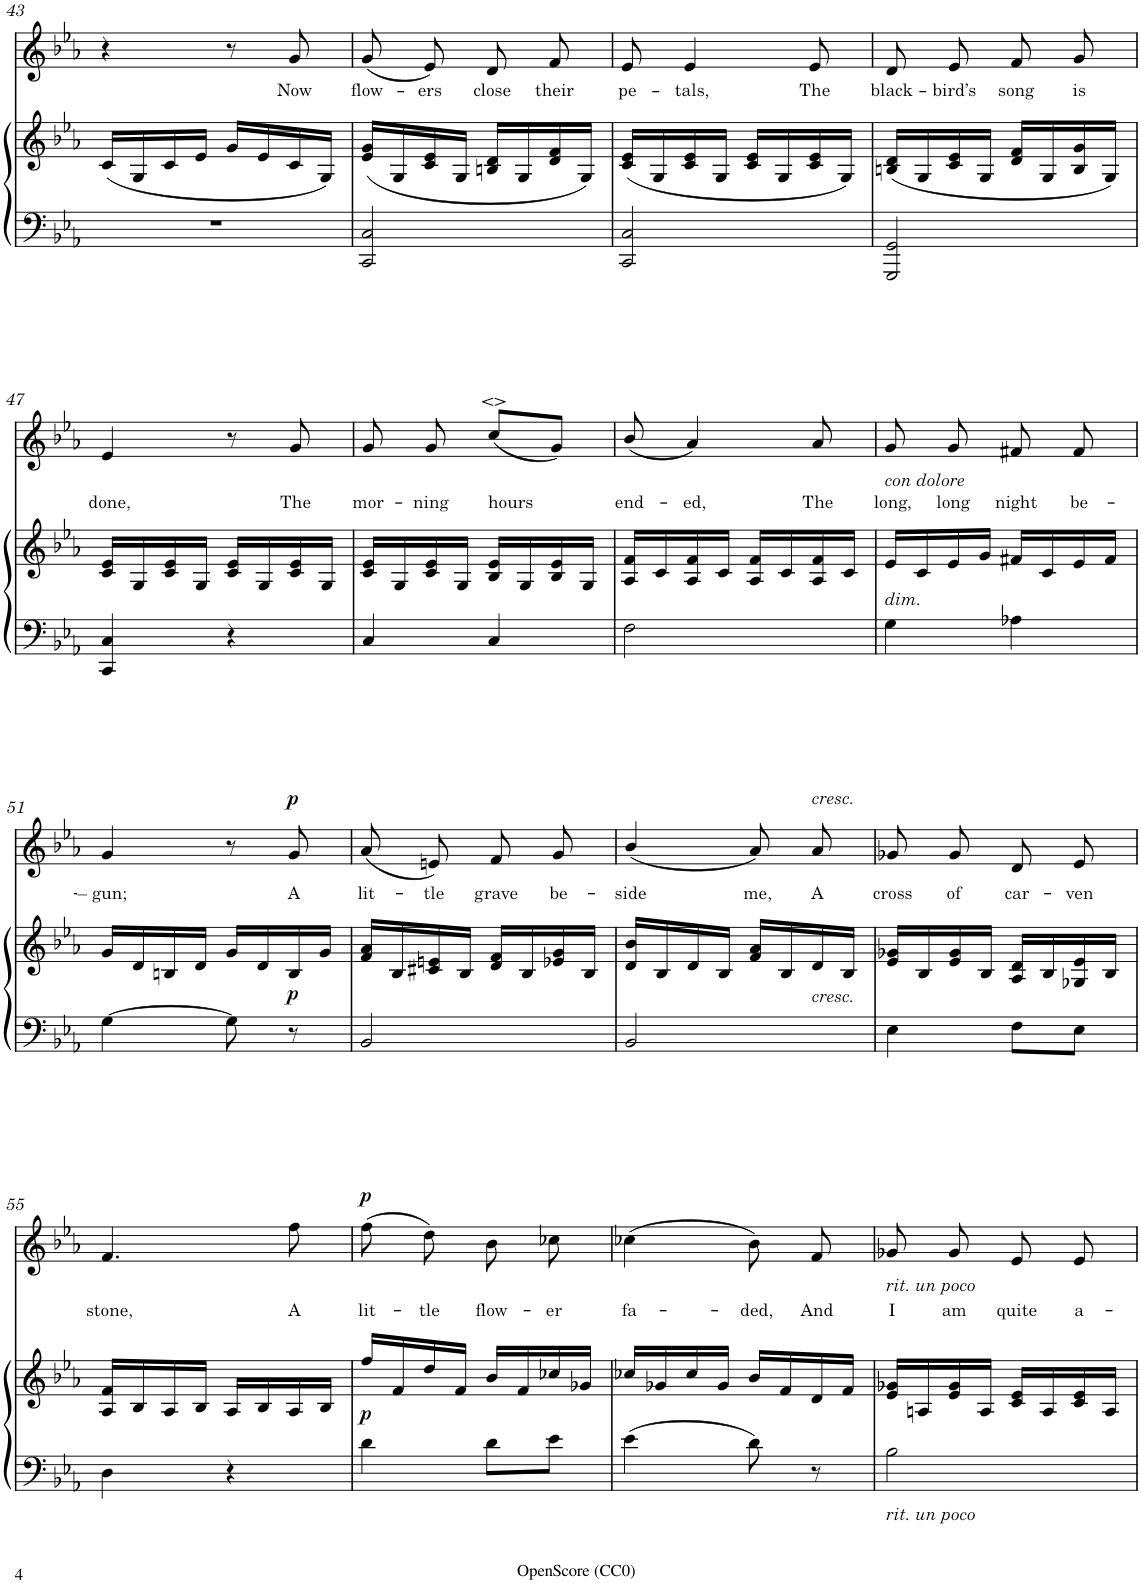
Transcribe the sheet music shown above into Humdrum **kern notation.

**kern	**kern	**dynam	**kern	**text	**dynam
*part2	*part2	*part2	*part1	*part1	*part1
*staff3	*staff2	*staff2/3	*staff1	*staff1	*staff1
*I"Piano	*	*	*I"Voice	*	*
*I'Pno	*	*	*	*	*
!!LO:PB:g=z
*clefF4	*clefG2	*	*clefG2	*	*
*k[b-e-a-]	*k[b-e-a-]	*	*k[b-e-a-]	*	*
*M2/4	*M2/4	*	*M2/4	*	*
=43	=43	=43	=43	=43	=43
2r	(16c/LL	.	4r	.	.
.	16G/	.	.	.	.
.	16c/	.	.	.	.
.	16e-/JJ	.	.	.	.
.	16g/LL	.	8r	.	.
.	16e-/	.	.	.	.
!	!	!	!	!LO:LY:b	!
.	16c/	.	8g/	Now	.
.	16G/JJ)	.	.	.	.
=44	=44	=44	=44	=44	=44
!	!	!	!	!LO:LY:b	!
2CC/ 2C/	(16e-/ 16g/LL	.	(8g/	flow-	.
.	16G/	.	.	.	.
!	!	!	!	!LO:LY:b	!
.	16c/ 16e-/	.	8e-/)	-ers	.
.	16G/JJ	.	.	.	.
!	!	!	!	!LO:LY:b	!
.	16Bn/ 16d/LL	.	8d/	close	.
.	16G/	.	.	.	.
!	!	!	!	!LO:LY:b	!
.	16d/ 16f/	.	8f/	their	.
.	16G/JJ)	.	.	.	.
=45	=45	=45	=45	=45	=45
!	!	!	!	!LO:LY:b	!
2CC/ 2C/	(16c/ 16e-/LL	.	8e-/	pe-	.
.	16G/	.	.	.	.
!	!	!	!	!LO:LY:b	!
.	16c/ 16e-/	.	4e-/	-tals,	.
.	16G/JJ	.	.	.	.
.	16c/ 16e-/LL	.	.	.	.
.	16G/	.	.	.	.
!	!	!	!	!LO:LY:b	!
.	16c/ 16e-/	.	8e-/	The	.
.	16G/JJ)	.	.	.	.
=46	=46	=46	=46	=46	=46
!	!	!	!	!LO:LY:b	!
2GGG/ 2GG/	(16Bn/ 16d/LL	.	8d/	black-	.
.	16G/	.	.	.	.
!	!	!	!	!LO:LY:b	!
.	16c/ 16e-/	.	8e-/	-bird’s	.
.	16G/JJ	.	.	.	.
!	!	!	!	!LO:LY:b	!
.	16d/ 16f/LL	.	8f/	song	.
.	16G/	.	.	.	.
!	!	!	!	!LO:LY:b	!
.	16B/ 16g/	.	8g/	is	.
.	16G/JJ)	.	.	.	.
!!LO:LB:g=z
=47	=47	=47	=47	=47	=47
!	!	!	!	!LO:LY:b	!
4CC/ 4C/	16c/ 16e-/LL	.	4e-/	done,	.
.	16G/	.	.	.	.
.	16c/ 16e-/	.	.	.	.
.	16G/JJ	.	.	.	.
4r	16c/ 16e-/LL	.	8r	.	.
.	16G/	.	.	.	.
!	!	!	!	!LO:LY:b	!
.	16c/ 16e-/	.	8g/	The	.
.	16G/JJ	.	.	.	.
=48	=48	=48	=48	=48	=48
!	!	!	!	!LO:LY:b	!
4C/	16c/ 16e-/LL	.	8g/	mor-	.
.	16G/	.	.	.	.
!	!	!	!	!LO:LY:b	!
.	16c/ 16e-/	.	8g/	-ning	.
.	16G/JJ	.	.	.	.
!	!	!	!	!LO:LY:b	!
4C/	16B-/ 16e-/LL	.	(8cc/L	hours	.
.	16G/	.	.	.	.
.	16B-/ 16e-/	.	8g/J)	.	.
.	16G/JJ	.	.	.	.
=49	=49	=49	=49	=49	=49
!	!	!	!	!LO:LY:b	!
2F\	16A-/ 16f/LL	.	(8b-/	end-	.
.	16c/	.	.	.	.
!	!	!	!	!LO:LY:b	!
.	16A-/ 16f/	.	4a-/)	-ed,	.
.	16c/JJ	.	.	.	.
.	16A-/ 16f/LL	.	.	.	.
.	16c/	.	.	.	.
!	!	!	!	!LO:LY:b	!
.	16A-/ 16f/	.	8a-/	The	.
.	16c/JJ	.	.	.	.
=50	=50	=50	=50	=50	=50
!	!	!	!LO:TX:b:i:t=con dolore	!	!
!	!LO:TX:b:i:t=dim.	!	!	!	!
!	!	!	!	!LO:LY:b	!
4G\	16e-/LL	.	8g/	long,	.
.	16c/	.	.	.	.
!	!	!	!	!LO:LY:b	!
.	16e-/	.	8g/	long	.
.	16g/JJ	.	.	.	.
!	!	!	!	!LO:LY:b	!
4A-X\	16f#X/LL	.	8f#X/	night	.
.	16c/	.	.	.	.
!	!	!	!	!LO:LY:b	!
.	16e-/	.	8f#/	be-	.
.	16f#/JJ	.	.	.	.
!!LO:LB:g=z
=51	=51	=51	=51	=51	=51
!	!	!	!	!LO:LY:b	!
[4G\	16g/LL	.	4g/	-– gun;	.
.	16d/	.	.	.	.
.	16Bn/	.	.	.	.
.	16d/JJ	.	.	.	.
8G\]	16g/LL	.	8r	.	.
.	16d/	.	.	.	.
!	!	!LO:DY:b	!	!LO:LY:b	!LO:DY:a
8r	16B/	p	8g/	A	p
.	16g/JJ	.	.	.	.
=52	=52	=52	=52	=52	=52
!	!	!	!	!LO:LY:b	!
2BB-/	16f/ 16a-/LL	.	(8a-/	lit-	.
.	16B-/	.	.	.	.
!	!	!	!	!LO:LY:b	!
.	16c#X/ 16en/	.	8en/)	-tle	.
.	16B-/JJ	.	.	.	.
!	!	!	!	!LO:LY:b	!
.	16d/ 16f/LL	.	8f/	grave	.
.	16B-/	.	.	.	.
!	!	!	!	!LO:LY:b	!
.	16e-X/ 16g/	.	8g/	be-	.
.	16B-/JJ	.	.	.	.
=53	=53	=53	=53	=53	=53
!	!	!	!	!LO:LY:b	!
2BB-/	16d/ 16b-/LL	.	(<4b-/	-side	.
.	16B-/	.	.	.	.
.	16d/	.	.	.	.
.	16B-/JJ	.	.	.	.
!	!	!	!	!LO:LY:b	!
.	16f/ 16a-/LL	.	8a-/)	me,	.
.	16B-/	.	.	.	.
!	!	!	!LO:TX:a:i:t=cresc.	!	!
!	!LO:TX:b:i:t=cresc.	!	!	!	!
!	!	!	!	!LO:LY:b	!
.	16d/	.	8a-/	A	.
.	16B-/JJ	.	.	.	.
=54	=54	=54	=54	=54	=54
!	!	!	!	!LO:LY:b	!
4E-\	16e-/ 16g-X/LL	.	8g-X/	cross	.
.	16B-/	.	.	.	.
!	!	!	!	!LO:LY:b	!
.	16e-/ 16g-/	.	8g-/	of	.
.	16B-/JJ	.	.	.	.
!	!	!	!	!LO:LY:b	!
8F\L	16A-/ 16d/LL	.	8d/	car-	.
.	16B-/	.	.	.	.
!	!	!	!	!LO:LY:b	!
8E-\J	16G-X/ 16e-/	.	8e-/	-ven	.
.	16B-/JJ	.	.	.	.
!!LO:LB:g=z
=55	=55	=55	=55	=55	=55
!	!	!	!	!LO:LY:b	!
4D\	16A-/ 16f/LL	.	4.f/	stone,	.
.	16B-/	.	.	.	.
.	16A-/	.	.	.	.
.	16B-/JJ	.	.	.	.
4r	16A-/LL	.	.	.	.
.	16B-/	.	.	.	.
!	!	!	!	!LO:LY:b	!
.	16A-/	.	8ff\	A	.
.	16B-/JJ	.	.	.	.
=56	=56	=56	=56	=56	=56
!	!	!LO:DY:b	!	!LO:LY:b	!LO:DY:a
4d\	16ff/LL	p	(8ff\	lit-	p
.	16f/	.	.	.	.
!	!	!	!	!LO:LY:b	!
.	16dd/	.	8dd\)	-tle	.
.	16f/JJ	.	.	.	.
!	!	!	!	!LO:LY:b	!
8d\L	16b-/LL	.	8b-\	flow-	.
.	16f/	.	.	.	.
!	!	!	!	!LO:LY:b	!
8e-\J	16cc-X/	.	8cc-X\	-er	.
.	16g-X/JJ	.	.	.	.
=57	=57	=57	=57	=57	=57
!	!	!	!	!LO:LY:b	!
4e-\	16cc-X/LL	.	(4cc-X\	fa-	.
.	16g-X/	.	.	.	.
.	16cc-/	.	.	.	.
.	16g-/JJ	.	.	.	.
!	!	!	!	!LO:LY:b	!
8d\	16b-/LL	.	8b-\)	-ded,	.
.	16f/	.	.	.	.
!	!	!	!	!LO:LY:b	!
8r	16d/	.	8f/	And	.
.	16f/JJ	.	.	.	.
=58	=58	=58	=58	=58	=58
!	!	!	!LO:TX:b:i:t=rit. un poco	!	!
!LO:TX:b:i:t=rit. un poco	!	!	!	!	!
!	!	!	!	!LO:LY:b	!
2B-\	16e-/ 16g-X/LL	.	8g-X/	I	.
.	16An/	.	.	.	.
!	!	!	!	!LO:LY:b	!
.	16e-/ 16g-/	.	8g-/	am	.
.	16A/JJ	.	.	.	.
!	!	!	!	!LO:LY:b	!
.	16c/ 16e-/LL	.	8e-/	quite	.
.	16A/	.	.	.	.
!	!	!	!	!LO:LY:b	!
.	16c/ 16e-/	.	8e-/	a-	.
.	16A/JJ	.	.	.	.
=	=	=	=	=	=
*-	*-	*-	*-	*-	*-
